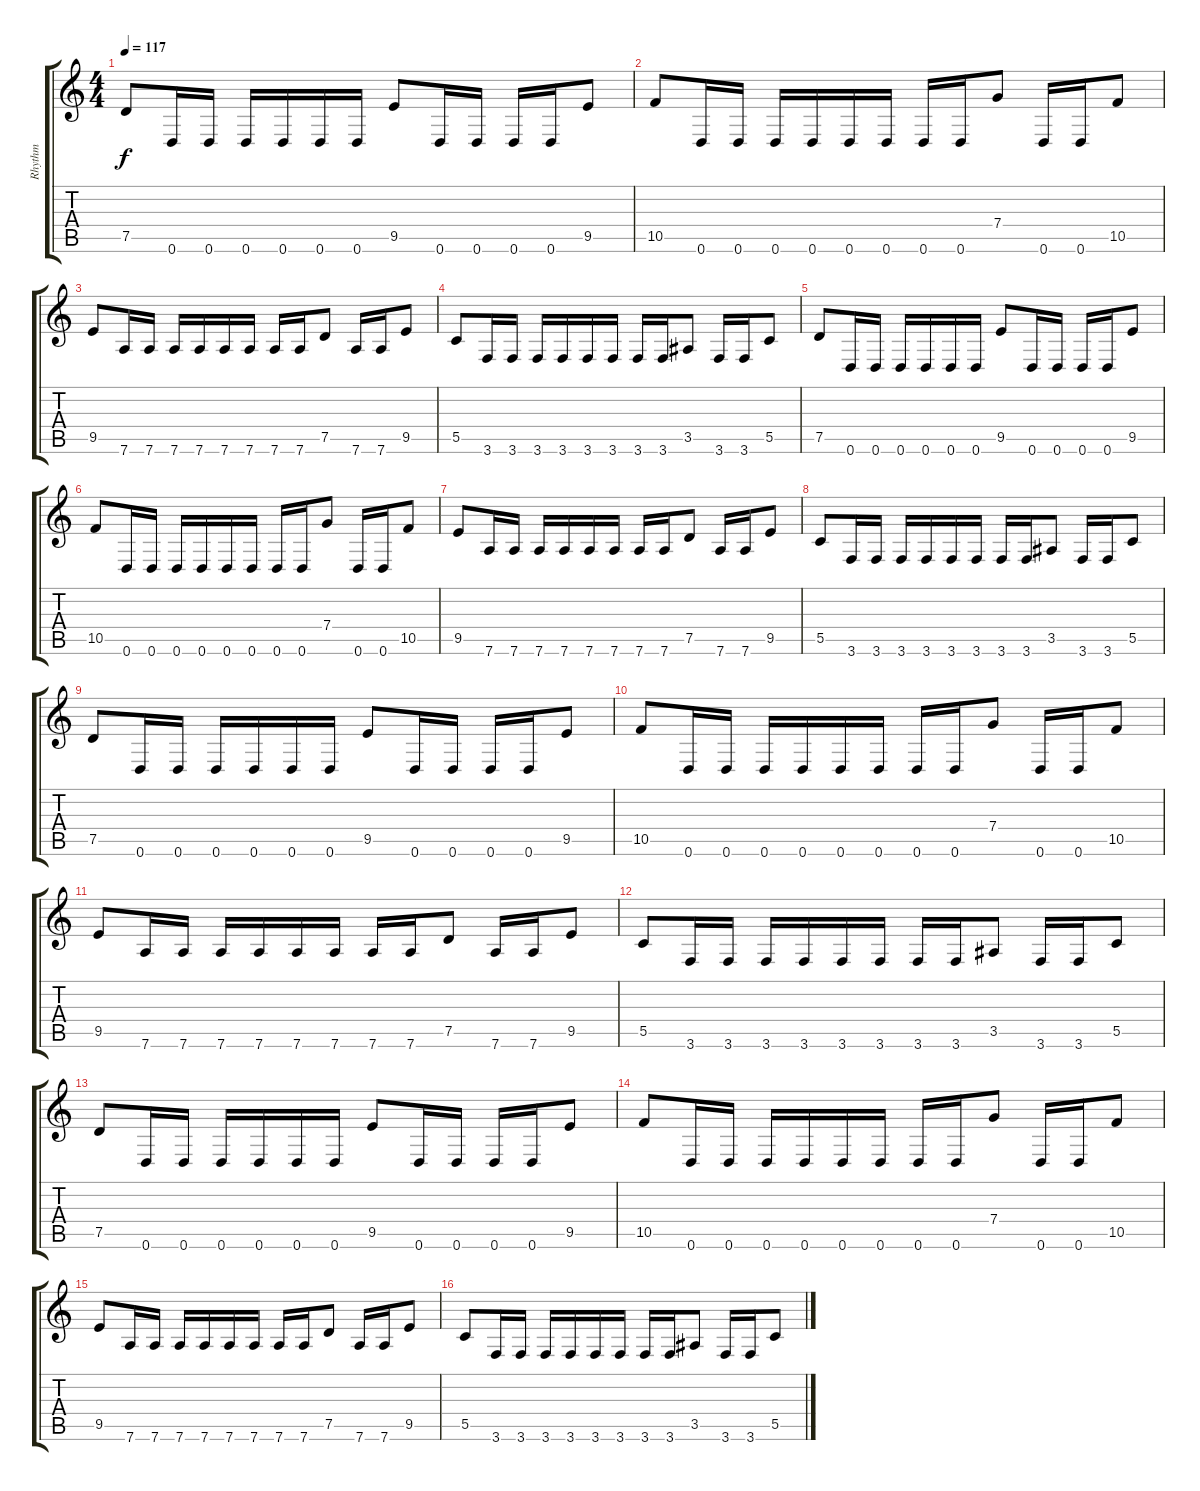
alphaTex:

\track ("Rhythm" "Rhythm") {instrument distortionguitar}
\staff {score tabs}
\tuning (D4 A3 F3 C3 G2 D2) {hide}
\ts (4 4)
\tempo 117
\clef g2
\ks c
7.5.8{dy f} 0.6.16 0.6.16 0.6.16 0.6.16 0.6.16 0.6.16 9.5.8 0.6.16 0.6.16 0.6.16 0.6.16 9.5.8 |
10.5.8 0.6.16 0.6.16 0.6.16 0.6.16 0.6.16 0.6.16 0.6.16 0.6.16 7.4.8 0.6.16 0.6.16 10.5.8 |
9.5.8 7.6.16 7.6.16 7.6.16 7.6.16 7.6.16 7.6.16 7.6.16 7.6.16 7.5.8 7.6.16 7.6.16 9.5.8 |
5.5.8 3.6.16 3.6.16 3.6.16 3.6.16 3.6.16 3.6.16 3.6.16 3.6.16 3.5.8 3.6.16 3.6.16 5.5.8 |
7.5.8 0.6.16 0.6.16 0.6.16 0.6.16 0.6.16 0.6.16 9.5.8 0.6.16 0.6.16 0.6.16 0.6.16 9.5.8 |
10.5.8 0.6.16 0.6.16 0.6.16 0.6.16 0.6.16 0.6.16 0.6.16 0.6.16 7.4.8 0.6.16 0.6.16 10.5.8 |
9.5.8 7.6.16 7.6.16 7.6.16 7.6.16 7.6.16 7.6.16 7.6.16 7.6.16 7.5.8 7.6.16 7.6.16 9.5.8 |
5.5.8 3.6.16 3.6.16 3.6.16 3.6.16 3.6.16 3.6.16 3.6.16 3.6.16 3.5.8 3.6.16 3.6.16 5.5.8 |
7.5.8 0.6.16 0.6.16 0.6.16 0.6.16 0.6.16 0.6.16 9.5.8 0.6.16 0.6.16 0.6.16 0.6.16 9.5.8 |
10.5.8 0.6.16 0.6.16 0.6.16 0.6.16 0.6.16 0.6.16 0.6.16 0.6.16 7.4.8 0.6.16 0.6.16 10.5.8 |
9.5.8 7.6.16 7.6.16 7.6.16 7.6.16 7.6.16 7.6.16 7.6.16 7.6.16 7.5.8 7.6.16 7.6.16 9.5.8 |
5.5.8 3.6.16 3.6.16 3.6.16 3.6.16 3.6.16 3.6.16 3.6.16 3.6.16 3.5.8 3.6.16 3.6.16 5.5.8 |
7.5.8 0.6.16 0.6.16 0.6.16 0.6.16 0.6.16 0.6.16 9.5.8 0.6.16 0.6.16 0.6.16 0.6.16 9.5.8 |
10.5.8 0.6.16 0.6.16 0.6.16 0.6.16 0.6.16 0.6.16 0.6.16 0.6.16 7.4.8 0.6.16 0.6.16 10.5.8 |
9.5.8 7.6.16 7.6.16 7.6.16 7.6.16 7.6.16 7.6.16 7.6.16 7.6.16 7.5.8 7.6.16 7.6.16 9.5.8 |
5.5.8 3.6.16 3.6.16 3.6.16 3.6.16 3.6.16 3.6.16 3.6.16 3.6.16 3.5.8 3.6.16 3.6.16 5.5.8
